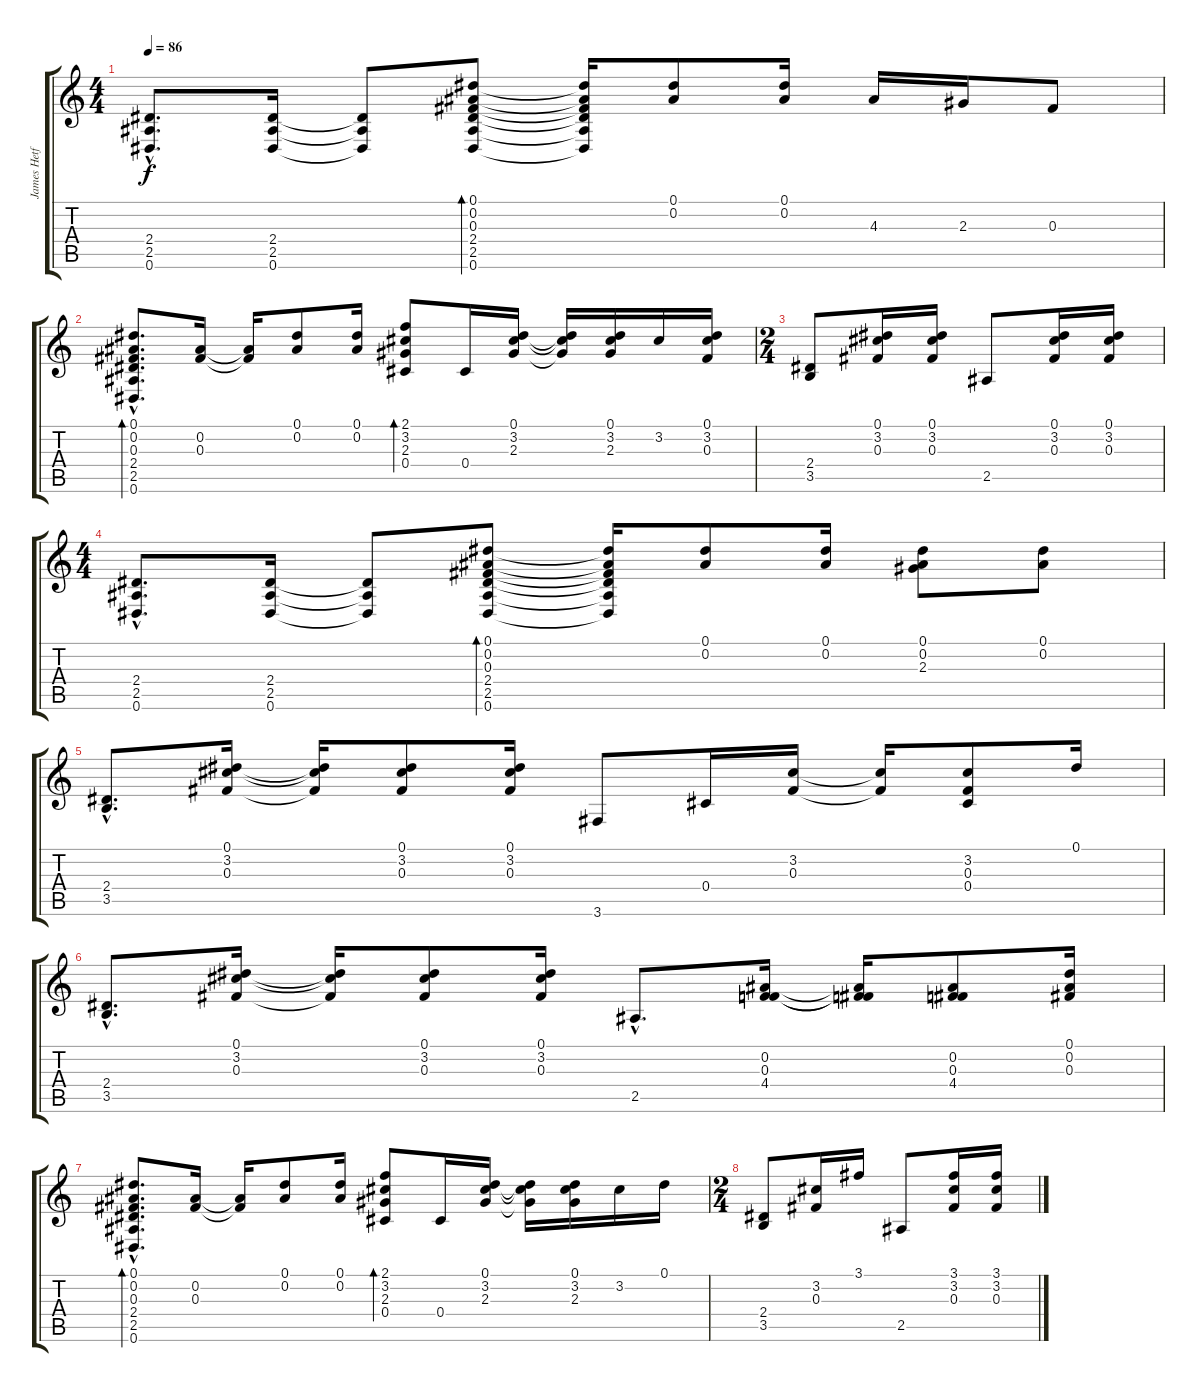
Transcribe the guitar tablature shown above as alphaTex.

\track ("James Hetfield (clean)" "James Hetf") {instrument electricguitarclean}
\staff {score tabs}
\tuning (Eb4 Bb3 Gb3 Db3 Ab2 Eb2) {hide}
\ts (4 4)
\tempo 86
\clef g2
\ks c
(2.4{hac} 2.5{hac} 0.6{hac}).8{d dy f} (2.4 2.5 0.6).16 (2.4{t} 2.5{t} 0.6{t}).8 (0.1 0.2 0.3 2.4 2.5 0.6).8{bd 60} (0.1{t} 0.2{t} 0.3{t} 2.4{t} 2.5{t} 0.6{t}).16 (0.1 0.2).8 (0.1 0.2).16 4.3.16 2.3.16 0.3.8 |
(0.1{hac} 0.2{hac} 0.3{hac} 2.4{hac} 2.5{hac} 0.6{hac}).8{d bd 60} (0.2 0.3).16 (0.2{t} 0.3{t}).16 (0.1 0.2).8 (0.1 0.2).16 (2.1 3.2 2.3 0.4).8{bd 60} 0.4.16 (0.1 3.2 2.3).16 (0.1{t} 3.2{t} 2.3{t}).16 (0.1 3.2 2.3).16 3.2.16 (0.1 3.2 0.3).16 |
\ts (2 4)
(2.4 3.5).8 (0.1 3.2 0.3).16 (0.1 3.2 0.3).16 2.5.8 (0.1 3.2 0.3).16 (0.1 3.2 0.3).16 |
\ts (4 4)
(2.4{hac} 2.5{hac} 0.6{hac}).8{d} (2.4 2.5 0.6).16 (2.4{t} 2.5{t} 0.6{t}).8 (0.1 0.2 0.3 2.4 2.5 0.6).8{bd 60} (0.1{t} 0.2{t} 0.3{t} 2.4{t} 2.5{t} 0.6{t}).16 (0.1 0.2).8 (0.1 0.2).16 (0.1 0.2 2.3).8 (0.1 0.2).8 |
(2.4{hac} 3.5{hac}).8{d} (0.1 3.2 0.3).16 (0.1{t} 3.2{t} 0.3{t}).16 (0.1 3.2 0.3).8 (0.1 3.2 0.3).16 3.6.8 0.4.16 (3.2 0.3).16 (3.2{t} 0.3{t}).16 (3.2 0.3 0.4).8 0.1.16 |
(2.4{hac} 3.5{hac}).8{d} (0.1 3.2 0.3).16 (0.1{t} 3.2{t} 0.3{t}).16 (0.1 3.2 0.3).8 (0.1 3.2 0.3).16 2.5{hac}.8{d} (0.2 0.3 4.4).16 (0.2{t} 0.3{t} 4.4{t}).16 (0.2 0.3 4.4).8 (0.1 0.2 0.3).16 |
(0.1{hac} 0.2{hac} 0.3{hac} 2.4{hac} 2.5{hac} 0.6{hac}).8{d bd 60} (0.2 0.3).16 (0.2{t} 0.3{t}).16 (0.1 0.2).8 (0.1 0.2).16 (2.1 3.2 2.3 0.4).8{bd 60} 0.4.16 (0.1 3.2 2.3).16 (0.1{t} 3.2{t} 2.3{t}).16 (0.1 3.2 2.3).16 3.2.16 0.1.16 |
\ts (2 4)
(2.4 3.5).8 (3.2 0.3).16 3.1.16 2.5.8 (3.1 3.2 0.3).16 (3.1 3.2 0.3).16
